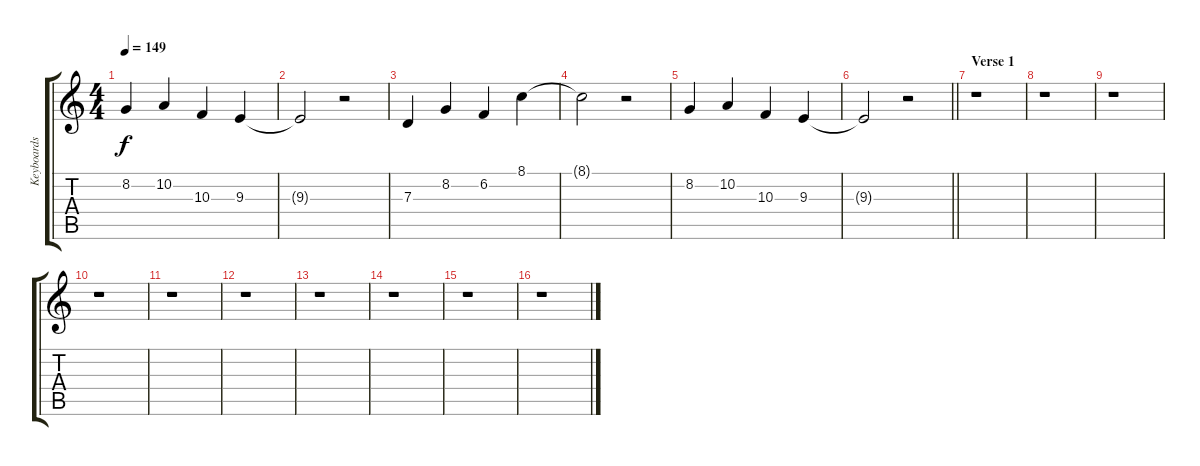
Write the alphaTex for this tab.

\track ("Keyboards 3" "Keyboards ") {instrument brightacousticpiano}
\staff {score tabs}
\tuning (E4 B3 G3 D3 A2 E2) {hide}
\ts (4 4)
\tempo 149
\clef g2
\ks c
8.2.4{dy f} 10.2.4 10.3.4 9.3.4 |
9.3{t}.2 r.2 |
7.3.4 8.2.4 6.2.4 8.1.4 |
8.1{t}.2 r.2 |
8.2.4 10.2.4 10.3.4 9.3.4 |
\barLineRight lightlight
9.3{t}.2 r.2 |
\section ("" "Verse 1")
r.1 |
r.1 |
r.1 |
r.1 |
r.1 |
r.1 |
r.1 |
r.1 |
r.1 |
r.1
